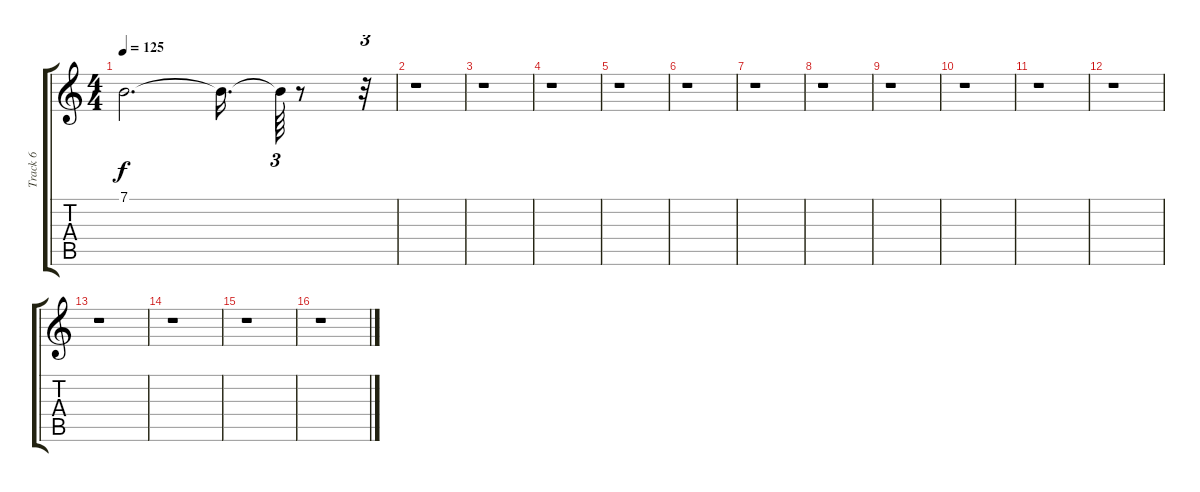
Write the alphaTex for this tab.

\track ("Track 6" "Track 6") {instrument frenchhorn}
\staff {score tabs}
\tuning (E4 B3 G3 D3 A2 E2) {hide}
\ts (4 4)
\tempo 125
\clef g2
\ks c
7.1{t}.2{d dy f} 7.1{t}.16{d} 7.1{t}.64{tu (3 2)} r.8 r.32{tu (3 2)} |
r.1 |
r.1 |
r.1 |
r.1 |
r.1 |
r.1 |
r.1 |
r.1 |
r.1 |
r.1 |
r.1 |
r.1 |
r.1 |
r.1 |
r.1
